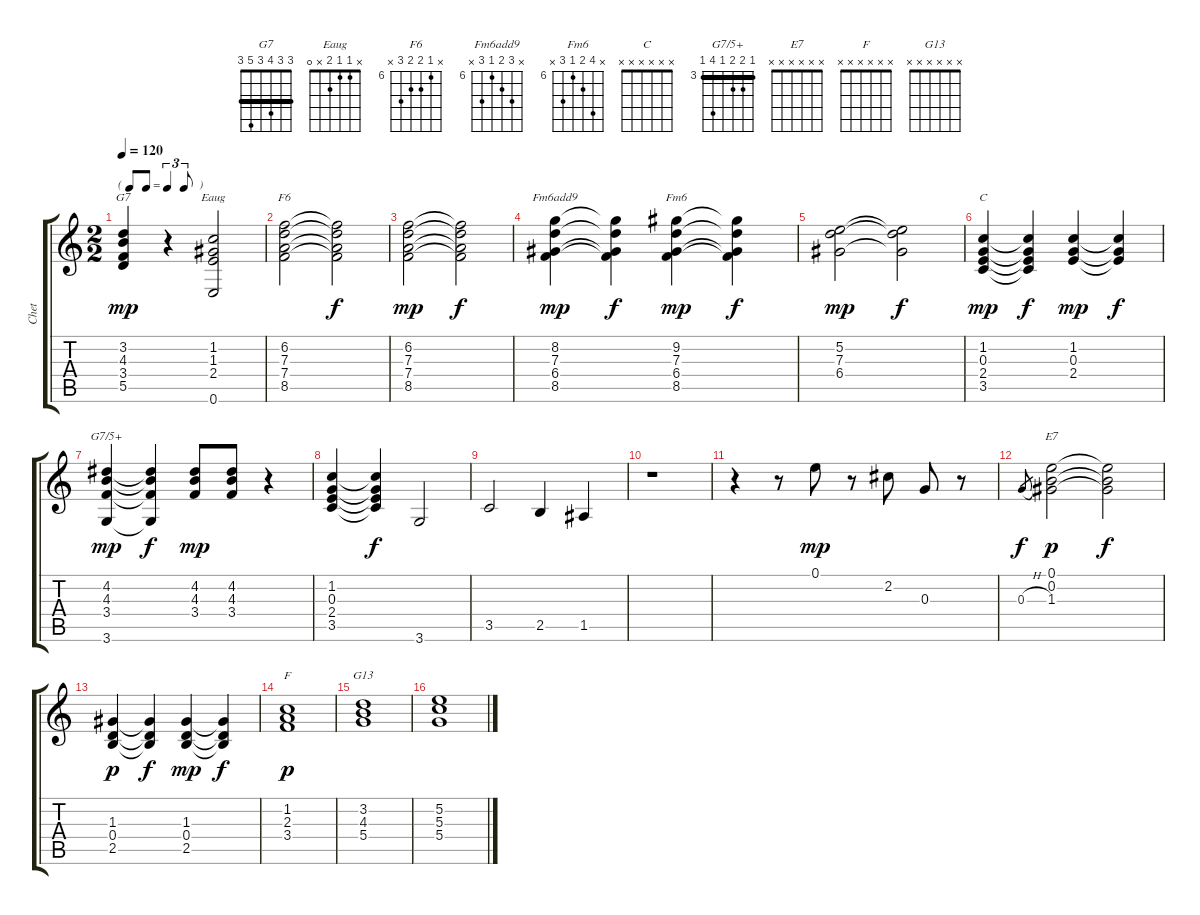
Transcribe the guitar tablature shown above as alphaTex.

\track ("Chet" "Chet") {instrument electricguitarjazz}
\staff {score tabs}
\tuning (E4 B3 G3 D3 A2 E2) {hide}
\chord ("G7" 3 3 4 3 5 3) {barre 3}
\chord ("Eaug" x 1 1 2 x 0)
\chord ("F6" x 6 7 7 8 x) {firstfret 6}
\chord ("Fm6add9" x 8 7 6 8 x) {firstfret 6}
\chord ("Fm6" x 9 7 6 8 x) {firstfret 6}
\chord ("C" x x x x x x)
\chord ("G7/5+" 3 4 4 3 6 3) {firstfret 3 barre 3}
\chord ("E7" x x x x x x)
\chord ("F" x x x x x x)
\chord ("G13" x x x x x x)
\ts (2 2)
\tf triplet8th
\tempo 120
\clef g2
\ks c
(3.2 4.3 3.4 5.5).4{ch "G7" dy mp} r.4 (1.2 1.3 2.4 0.6).2{ch "Eaug"} |
(6.2 7.3 7.4 8.5).2{ch "F6"} (6.2{t} 7.3{t} 7.4{t} 8.5{t}).2{dy f} |
(6.2 7.3 7.4 8.5).2{dy mp} (6.2{t} 7.3{t} 7.4{t} 8.5{t}).2{dy f} |
(8.2 7.3 6.4 8.5).4{ch "Fm6add9" dy mp} (8.2{t} 7.3{t} 6.4{t} 8.5{t}).4{dy f} (9.2 7.3 6.4 8.5).4{ch "Fm6" dy mp} (9.2{t} 7.3{t} 6.4{t} 8.5{t}).4{dy f} |
(5.2 7.3 6.4).2{dy mp} (5.2{t} 7.3{t} 6.4{t}).2{dy f} |
(1.2 0.3 2.4 3.5).4{ch "C" dy mp} (1.2{t} 0.3{t} 2.4{t} 3.5{t}).4{dy f} (1.2 0.3 2.4).4{dy mp} (1.2{t} 0.3{t} 2.4{t}).4{dy f} |
(4.2 4.3 3.4 3.6).4{ch "G7/5+" dy mp} (4.2{t} 4.3{t} 3.4{t} 3.6{t}).4{dy f} (4.2 4.3 3.4).8{dy mp} (4.2 4.3 3.4).8 r.4 |
(1.2 0.3 2.4 3.5).4 (1.2{t} 0.3{t} 2.4{t} 3.5{t}).4{dy f} 3.6.2 |
3.5.2 2.5.4 1.5.4 |
r.1 |
r.4 r.8 0.1.8{dy mp} r.8 2.2.8 0.3.8 r.8 |
0.3{h}.8{gr dy f} (0.1 0.2 1.3).2{ch "E7" dy p} (0.1{t} 0.2{t} 1.3{t}).2{dy f} |
(1.3 0.4 2.5).4{dy p} (1.3{t} 0.4{t} 2.5{t}).4{dy f} (1.3 0.4 2.5).4{dy mp} (1.3{t} 0.4{t} 2.5{t}).4{dy f} |
(1.2 2.3 3.4).1{ch "F" dy p} |
(3.2 4.3 5.4).1{ch "G13"} |
(5.2 5.3 5.4).1
